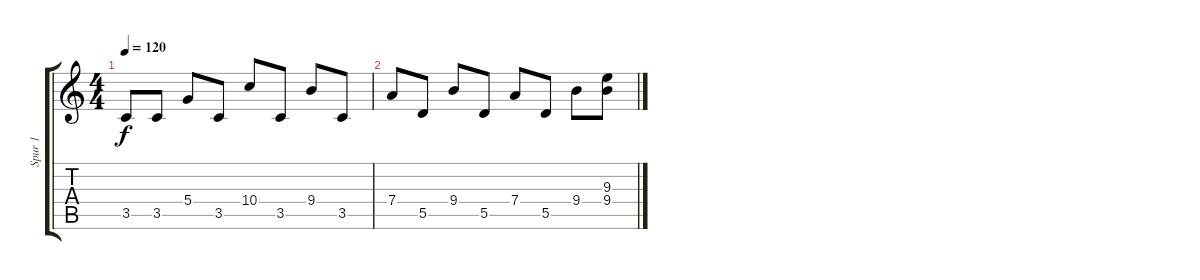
\track ("Spur 1" "Spur 1") {instrument electricguitarclean}
\staff {score tabs}
\tuning (E4 B3 G3 D3 A2 E2) {hide}
\ts (4 4)
\tempo 120
\clef g2
\ks c
3.5.8{dy f} 3.5.8 5.4.8 3.5.8 10.4.8 3.5.8 9.4.8 3.5.8 |
7.4.8 5.5.8 9.4.8 5.5.8 7.4.8 5.5.8 9.4.8 (9.3 9.4).8
